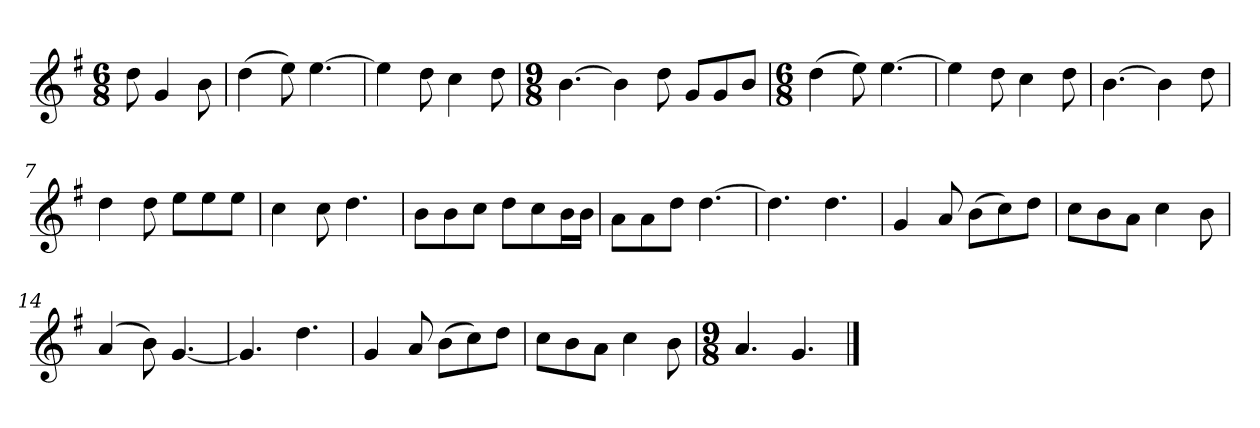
**kern
*part1
*staff1
*k[f#]
*M6/8
*MM120
=
8dd
4g
8b
=1
(4dd
8ee)
[4.ee
=2
4ee]
8dd
4cc
8dd
=3
*M9/8
[4.b
4b]
8dd
8gL
8g
8bJ
=4
*M6/8
(4dd
8ee)
[4.ee
=5
4ee]
8dd
4cc
8dd
=6
[4.b
4b]
8dd
=7
4dd
8dd
8eeL
8ee
8eeJ
=8
4cc
8cc
4.dd
=9
8bL
8b
8ccJ
8ddL
8cc
16bL
16bJJ
=10
8aL
8a
8ddJ
[4.dd
=11
4.dd]
4.dd
=12
4g
8a
(8bL
8cc)
8ddJ
=13
8ccL
8b
8aJ
4cc
8b
=14
(4a
8b)
[4.g
=15
4.g]
4.dd
=16
4g
8a
(8bL
8cc)
8ddJ
=17
8ccL
8b
8aJ
4cc
8b
=18
*M9/8
4.a
4.g
==
*-
